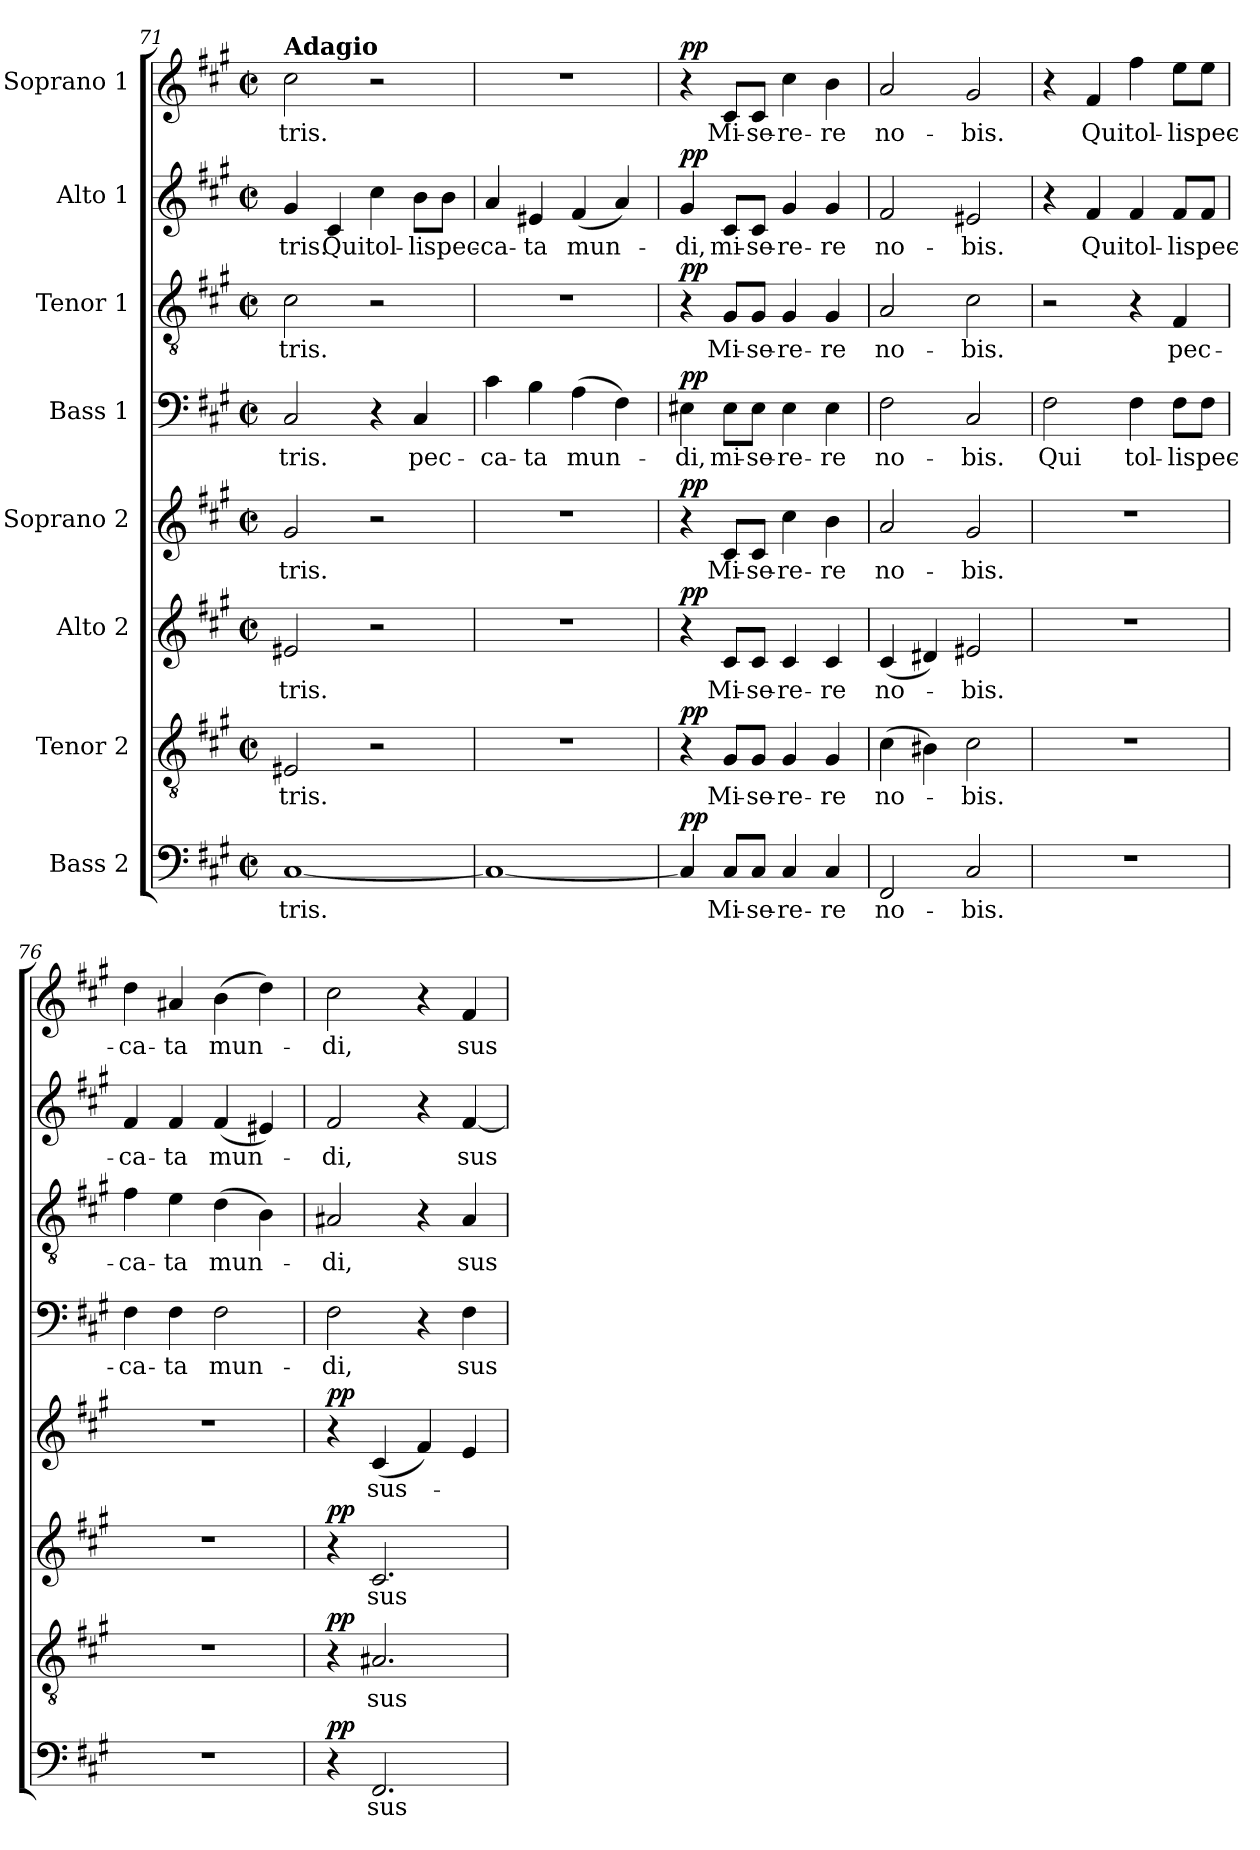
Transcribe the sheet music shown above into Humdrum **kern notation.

**kern	**text	**dynam	**kern	**text	**dynam	**kern	**text	**dynam	**kern	**text	**dynam	**kern	**text	**dynam	**kern	**text	**dynam	**kern	**text	**dynam	**kern	**text	**dynam
*part8	*part8	*part8	*part7	*part7	*part7	*part6	*part6	*part6	*part5	*part5	*part5	*part4	*part4	*part4	*part3	*part3	*part3	*part2	*part2	*part2	*part1	*part1	*part1
*staff8	*staff8	*staff8	*staff7	*staff7	*staff7	*staff6	*staff6	*staff6	*staff5	*staff5	*staff5	*staff4	*staff4	*staff4	*staff3	*staff3	*staff3	*staff2	*staff2	*staff2	*staff1	*staff1	*staff1
*I"Bass 2	*	*	*I"Tenor 2	*	*	*I"Alto 2	*	*	*I"Soprano 2	*	*	*I"Bass 1	*	*	*I"Tenor 1	*	*	*I"Alto 1	*	*	*I"Soprano 1	*	*
*clefF4	*	*	*clefGv2	*	*	*clefG2	*	*	*clefG2	*	*	*clefF4	*	*	*clefGv2	*	*	*clefG2	*	*	*clefG2	*	*
*k[f#c#g#]	*	*	*k[f#c#g#]	*	*	*k[f#c#g#]	*	*	*k[f#c#g#]	*	*	*k[f#c#g#]	*	*	*k[f#c#g#]	*	*	*k[f#c#g#]	*	*	*k[f#c#g#]	*	*
*A:	*	*	*A:	*	*	*A:	*	*	*A:	*	*	*A:	*	*	*A:	*	*	*A:	*	*	*A:	*	*
*M2/2	*	*	*M2/2	*	*	*M2/2	*	*	*M2/2	*	*	*M2/2	*	*	*M2/2	*	*	*M2/2	*	*	*M2/2	*	*
*met(c|)	*	*	*met(c|)	*	*	*met(c|)	*	*	*met(c|)	*	*	*met(c|)	*	*	*met(c|)	*	*	*met(c|)	*	*	*met(c|)	*	*
*MM90	*	*	*MM90	*	*	*MM90	*	*	*MM90	*	*	*MM90	*	*	*MM90	*	*	*MM90	*	*	*MM90	*	*
=71	=71	=71	=71	=71	=71	=71	=71	=71	=71	=71	=71	=71	=71	=71	=71	=71	=71	=71	=71	=71	=71	=71	=71
!	!	!	!	!	!	!	!	!	!	!	!	!	!	!	!	!	!	!	!	!	!LO:TX:a:B:t=Adagio	!	!
!	!LO:LY:b	!	!	!LO:LY:b	!	!	!LO:LY:b	!	!	!LO:LY:b	!	!	!LO:LY:b	!	!	!LO:LY:b	!	!	!LO:LY:b	!	!	!LO:LY:b	!
[1C#	-tris.	.	2E#X/	-tris.	.	2e#X/	-tris.	.	2g#/	-tris.	.	2C#/	-tris.	.	2c#\	-tris.	.	4g#/	-tris.	.	2cc#\	-tris.	.
!	!	!	!	!	!	!	!	!	!	!	!	!	!	!	!	!	!	!	!LO:LY:b	!	!	!	!
.	.	.	.	.	.	.	.	.	.	.	.	.	.	.	.	.	.	4c#/	Qui	.	.	.	.
!	!	!	!	!	!	!	!	!	!	!	!	!	!	!	!	!	!	!	!LO:LY:b	!	!	!	!
.	.	.	2r	.	.	2r	.	.	2r	.	.	4r	.	.	2r	.	.	4cc#\	tol-	.	2r	.	.
!	!	!	!	!	!	!	!	!	!	!	!	!	!LO:LY:b	!	!	!	!	!	!LO:LY:b	!	!	!	!
.	.	.	.	.	.	.	.	.	.	.	.	4C#/	pec-	.	.	.	.	8b\L	-lis	.	.	.	.
!	!	!	!	!	!	!	!	!	!	!	!	!	!	!	!	!	!	!	!LO:LY:b	!	!	!	!
.	.	.	.	.	.	.	.	.	.	.	.	.	.	.	.	.	.	8b\J	pec-	.	.	.	.
=72	=72	=72	=72	=72	=72	=72	=72	=72	=72	=72	=72	=72	=72	=72	=72	=72	=72	=72	=72	=72	=72	=72	=72
!	!	!	!	!	!	!	!	!	!	!	!	!	!LO:LY:b	!	!	!	!	!	!LO:LY:b	!	!	!	!
1C#_	.	.	1r	.	.	1r	.	.	1r	.	.	4c#\	-ca-	.	1r	.	.	4a/	-ca-	.	1r	.	.
!	!	!	!	!	!	!	!	!	!	!	!	!	!LO:LY:b	!	!	!	!	!	!LO:LY:b	!	!	!	!
.	.	.	.	.	.	.	.	.	.	.	.	4B\	-ta	.	.	.	.	4e#X/	-ta	.	.	.	.
!	!	!	!	!	!	!	!	!	!	!	!	!	!LO:LY:b	!	!	!	!	!	!LO:LY:b	!	!	!	!
.	.	.	.	.	.	.	.	.	.	.	.	(>4A\	mun-	.	.	.	.	(<4f#/	mun-	.	.	.	.
.	.	.	.	.	.	.	.	.	.	.	.	4F#\)	.	.	.	.	.	4a/)	.	.	.	.	.
=73	=73	=73	=73	=73	=73	=73	=73	=73	=73	=73	=73	=73	=73	=73	=73	=73	=73	=73	=73	=73	=73	=73	=73
!	!	!LO:DY:b	!	!	!LO:DY:b	!	!	!LO:DY:b	!	!	!LO:DY:b	!	!LO:LY:b	!LO:DY:b	!	!	!LO:DY:b	!	!LO:LY:b	!LO:DY:b	!	!	!LO:DY:b
4C#/]	.	pp	4r	.	pp	4r	.	pp	4r	.	pp	4E#X\	-di,	pp	4r	.	pp	4g#/	-di,	pp	4r	.	pp
!	!LO:LY:b	!	!	!LO:LY:b	!	!	!LO:LY:b	!	!	!LO:LY:b	!	!	!LO:LY:b	!	!	!LO:LY:b	!	!	!LO:LY:b	!	!	!LO:LY:b	!
8C#/L	Mi-	.	8G#/L	Mi-	.	8c#/L	Mi-	.	8c#/L	Mi-	.	8E#\L	mi-	.	8G#/L	Mi-	.	8c#/L	mi-	.	8c#/L	Mi-	.
!	!LO:LY:b	!	!	!LO:LY:b	!	!	!LO:LY:b	!	!	!LO:LY:b	!	!	!LO:LY:b	!	!	!LO:LY:b	!	!	!LO:LY:b	!	!	!LO:LY:b	!
8C#/J	-se-	.	8G#/J	-se-	.	8c#/J	-se-	.	8c#/J	-se-	.	8E#\J	-se-	.	8G#/J	-se-	.	8c#/J	-se-	.	8c#/J	-se-	.
!	!LO:LY:b	!	!	!LO:LY:b	!	!	!LO:LY:b	!	!	!LO:LY:b	!	!	!LO:LY:b	!	!	!LO:LY:b	!	!	!LO:LY:b	!	!	!LO:LY:b	!
4C#/	-re-	.	4G#/	-re-	.	4c#/	-re-	.	4cc#\	-re-	.	4E#\	-re-	.	4G#/	-re-	.	4g#/	-re-	.	4cc#\	-re-	.
!	!LO:LY:b	!	!	!LO:LY:b	!	!	!LO:LY:b	!	!	!LO:LY:b	!	!	!LO:LY:b	!	!	!LO:LY:b	!	!	!LO:LY:b	!	!	!LO:LY:b	!
4C#/	-re	.	4G#/	-re	.	4c#/	-re	.	4b\	-re	.	4E#\	-re	.	4G#/	-re	.	4g#/	-re	.	4b\	-re	.
=74	=74	=74	=74	=74	=74	=74	=74	=74	=74	=74	=74	=74	=74	=74	=74	=74	=74	=74	=74	=74	=74	=74	=74
!	!LO:LY:b	!	!	!LO:LY:b	!	!	!LO:LY:b	!	!	!LO:LY:b	!	!	!LO:LY:b	!	!	!LO:LY:b	!	!	!LO:LY:b	!	!	!LO:LY:b	!
2FF#/	no-	.	(>4c#\	no-	.	(<4c#/	no-	.	2a/	no-	.	2F#\	no-	.	2A/	no-	.	2f#/	no-	.	2a/	no-	.
.	.	.	4B#X\)	.	.	4d#X/)	.	.	.	.	.	.	.	.	.	.	.	.	.	.	.	.	.
!	!LO:LY:b	!	!	!LO:LY:b	!	!	!LO:LY:b	!	!	!LO:LY:b	!	!	!LO:LY:b	!	!	!LO:LY:b	!	!	!LO:LY:b	!	!	!LO:LY:b	!
2C#/	-bis.	.	2c#\	-bis.	.	2e#X/	-bis.	.	2g#/	-bis.	.	2C#/	-bis.	.	2c#\	-bis.	.	2e#X/	-bis.	.	2g#/	-bis.	.
!!LO:PB:g=z
=75	=75	=75	=75	=75	=75	=75	=75	=75	=75	=75	=75	=75	=75	=75	=75	=75	=75	=75	=75	=75	=75	=75	=75
!	!	!	!	!	!	!	!	!	!	!	!	!	!LO:LY:b	!	!	!	!	!	!	!	!	!	!
1r	.	.	1r	.	.	1r	.	.	1r	.	.	2F#\	Qui	.	2r	.	.	4r	.	.	4r	.	.
!	!	!	!	!	!	!	!	!	!	!	!	!	!	!	!	!	!	!	!LO:LY:b	!	!	!LO:LY:b	!
.	.	.	.	.	.	.	.	.	.	.	.	.	.	.	.	.	.	4f#/	Qui	.	4f#/	Qui	.
!	!	!	!	!	!	!	!	!	!	!	!	!	!LO:LY:b	!	!	!	!	!	!LO:LY:b	!	!	!LO:LY:b	!
.	.	.	.	.	.	.	.	.	.	.	.	4F#\	tol-	.	4r	.	.	4f#/	tol-	.	4ff#\	tol-	.
!	!	!	!	!	!	!	!	!	!	!	!	!	!LO:LY:b	!	!	!LO:LY:b	!	!	!LO:LY:b	!	!	!LO:LY:b	!
.	.	.	.	.	.	.	.	.	.	.	.	8F#\L	-lis	.	4F#/	pec-	.	8f#/L	-lis	.	8ee\L	-lis	.
!	!	!	!	!	!	!	!	!	!	!	!	!	!LO:LY:b	!	!	!	!	!	!LO:LY:b	!	!	!LO:LY:b	!
.	.	.	.	.	.	.	.	.	.	.	.	8F#\J	pec-	.	.	.	.	8f#/J	pec-	.	8ee\J	pec-	.
!!LO:PB:g=z
=76	=76	=76	=76	=76	=76	=76	=76	=76	=76	=76	=76	=76	=76	=76	=76	=76	=76	=76	=76	=76	=76	=76	=76
!	!	!	!	!	!	!	!	!	!	!	!	!	!LO:LY:b	!	!	!LO:LY:b	!	!	!LO:LY:b	!	!	!LO:LY:b	!
1r	.	.	1r	.	.	1r	.	.	1r	.	.	4F#\	-ca-	.	4f#\	-ca-	.	4f#/	-ca-	.	4dd\	-ca-	.
!	!	!	!	!	!	!	!	!	!	!	!	!	!LO:LY:b	!	!	!LO:LY:b	!	!	!LO:LY:b	!	!	!LO:LY:b	!
.	.	.	.	.	.	.	.	.	.	.	.	4F#\	-ta	.	4e\	-ta	.	4f#/	-ta	.	4a#X/	-ta	.
!	!	!	!	!	!	!	!	!	!	!	!	!	!LO:LY:b	!	!	!LO:LY:b	!	!	!LO:LY:b	!	!	!LO:LY:b	!
.	.	.	.	.	.	.	.	.	.	.	.	2F#\	mun-	.	(>4d\	mun-	.	(<4f#/	mun-	.	(>4b\	mun-	.
.	.	.	.	.	.	.	.	.	.	.	.	.	.	.	4B\)	.	.	4e#X/)	.	.	4dd\)	.	.
=77	=77	=77	=77	=77	=77	=77	=77	=77	=77	=77	=77	=77	=77	=77	=77	=77	=77	=77	=77	=77	=77	=77	=77
!	!	!LO:DY:b	!	!	!LO:DY:b	!	!	!LO:DY:b	!	!	!LO:DY:b	!	!LO:LY:b	!	!	!LO:LY:b	!	!	!LO:LY:b	!	!	!LO:LY:b	!
4r	.	pp	4r	.	pp	4r	.	pp	4r	.	pp	2F#\	-di,	.	2A#X/	-di,	.	2f#/	-di,	.	2cc#\	-di,	.
!	!LO:LY:b	!	!	!LO:LY:b	!	!	!LO:LY:b	!	!	!LO:LY:b	!	!	!	!	!	!	!	!	!	!	!	!	!
2.FF#/	sus-	.	2.A#X/	sus-	.	2.c#/	sus-	.	(<4c#/	sus-	.	.	.	.	.	.	.	.	.	.	.	.	.
.	.	.	.	.	.	.	.	.	4f#/)	.	.	4r	.	.	4r	.	.	4r	.	.	4r	.	.
!	!	!	!	!	!	!	!	!	!	!	!	!	!LO:LY:b	!	!	!LO:LY:b	!	!	!LO:LY:b	!	!	!LO:LY:b	!
.	.	.	.	.	.	.	.	.	4e/	.	.	4F#\	sus-	.	4A#/	sus-	.	[4f#/	sus-	.	4f#/	sus-	.
=	=	=	=	=	=	=	=	=	=	=	=	=	=	=	=	=	=	=	=	=	=	=	=
*-	*-	*-	*-	*-	*-	*-	*-	*-	*-	*-	*-	*-	*-	*-	*-	*-	*-	*-	*-	*-	*-	*-	*-
